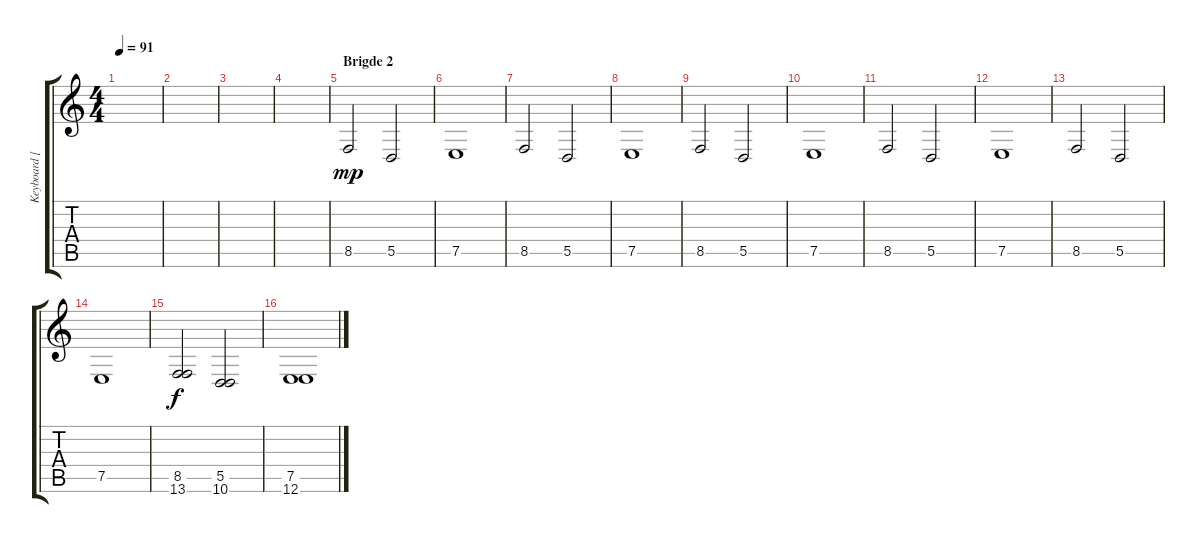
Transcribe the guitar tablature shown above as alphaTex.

\track ("Keyboard [Pogo]" "Keyboard [") {instrument lead1square}
\staff {score tabs}
\tuning (E4 B3 G3 D3 A2 E2) {hide}
\ts (4 4)
\tempo 91
\clef g2
\ks c
|
|
|
|
\section ("" "Brigde 2")
8.5.2{dy mp} 5.5.2 |
7.5.1 |
8.5.2 5.5.2 |
7.5.1 |
8.5.2 5.5.2 |
7.5.1 |
8.5.2 5.5.2 |
7.5.1 |
8.5.2 5.5.2 |
7.5.1 |
(8.5 13.6).2{dy f} (5.5 10.6).2 |
(7.5 12.6).1
